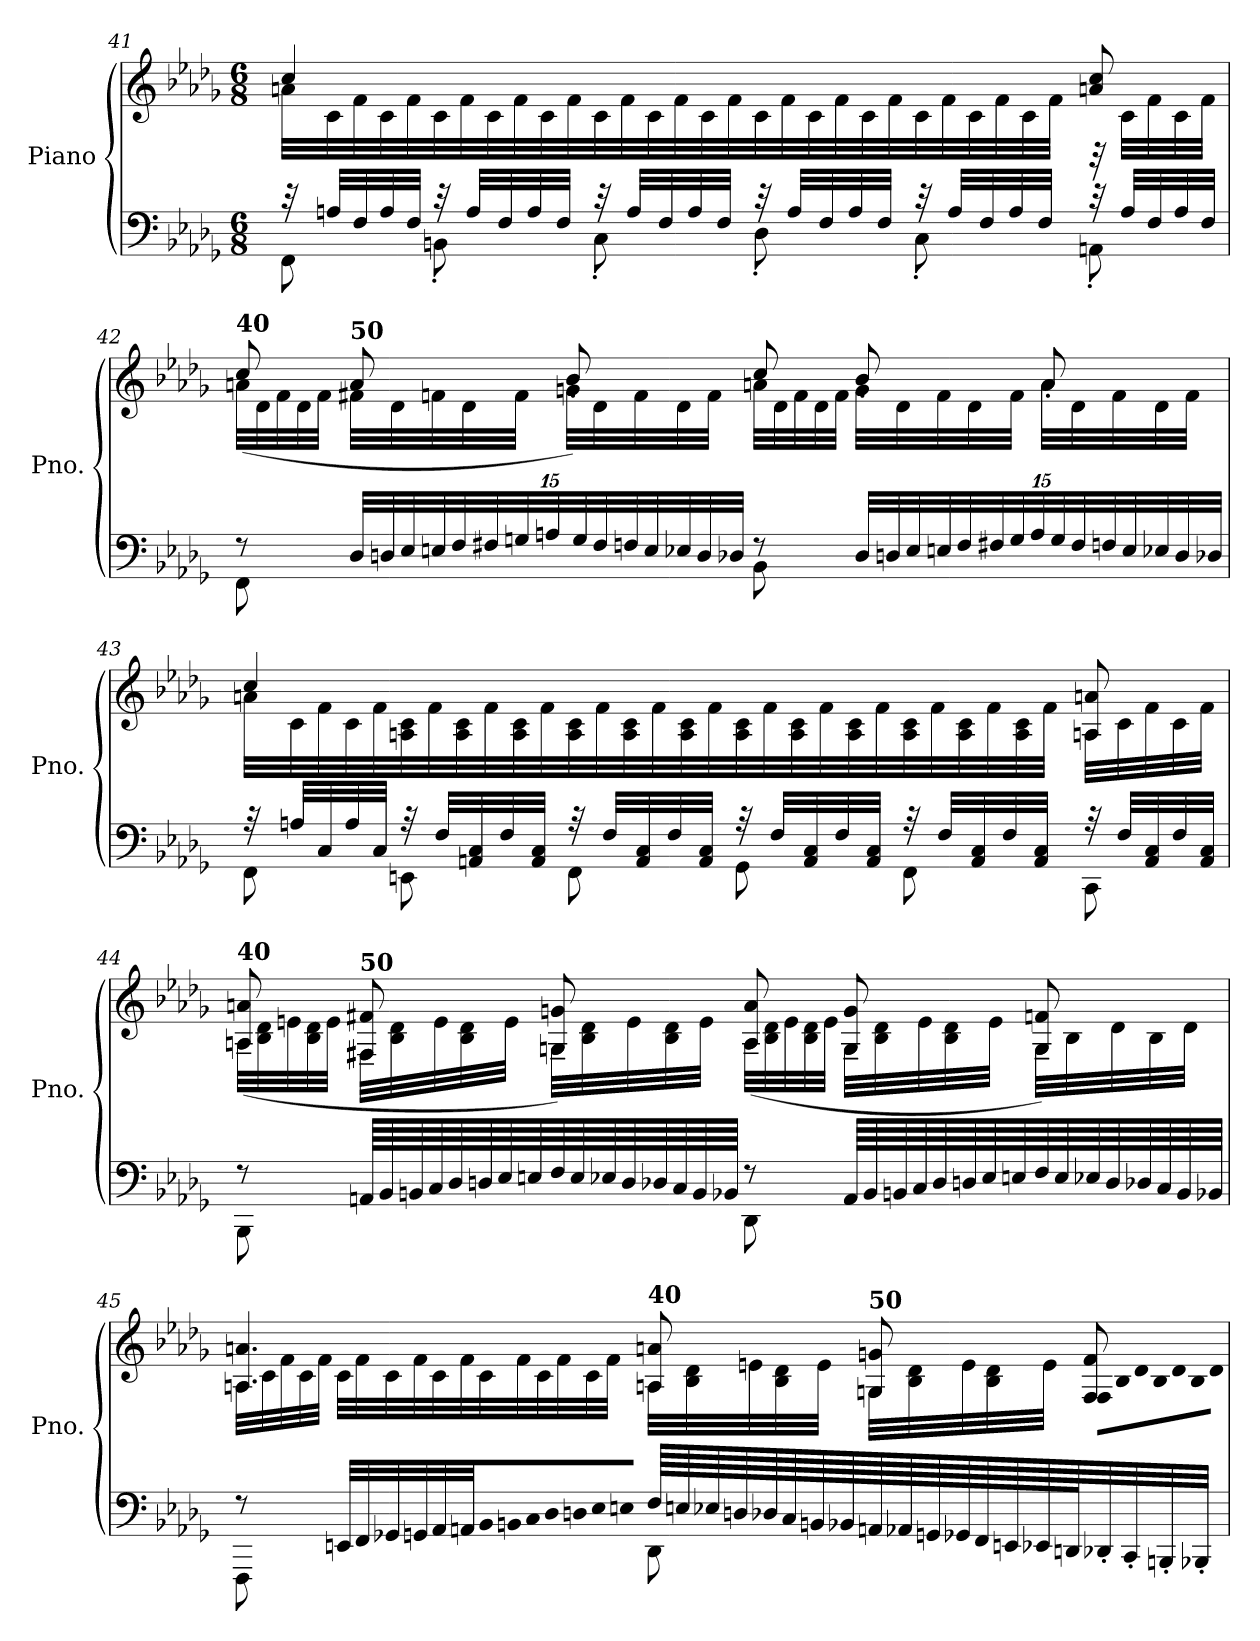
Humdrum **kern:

**kern	**kern
*part1	*part1
*staff2	*staff1
*I"Piano	*
*I'Pno.	*
!!LO:LB:g=z
*clefF4	*clefG2
*k[b-e-a-d-g-]	*k[b-e-a-d-g-]
*M6/8	*M6/8
*Xtuplet	*Xtuplet
=41	=41
*^	*^
40r	8FF\	40an\LLL	4cc/
40An/LLL	.	40c\	.
40F/	.	40f\	.
40A/	.	40c\	.
40F/JJJ	.	40f\	.
40r	8BBn'\	48c\	.
.	.	48f\	.
40A/LLL	.	.	.
.	.	48c\	.
40F/	.	.	.
.	.	48f\	.
40A/	.	.	.
.	.	48c\	.
40F/JJJ	.	.	.
.	.	48f\	.
40r	8C'\	48c\	4.ryy
.	.	48f\	.
40A/LLL	.	.	.
.	.	48c\	.
40F/	.	.	.
.	.	48f\	.
40A/	.	.	.
.	.	48c\	.
40F/JJJ	.	.	.
.	.	48f\	.
40r	8D-'\	48c\	.
.	.	48f\	.
40A/LLL	.	.	.
.	.	48c\	.
40F/	.	.	.
.	.	48f\	.
40A/	.	.	.
.	.	48c\	.
40F/JJJ	.	.	.
.	.	48f\	.
40r	8C'\	48c\	.
.	.	48f\	.
40A/LLL	.	.	.
.	.	48c\	.
40F/	.	.	.
.	.	48f\	.
40A/	.	.	.
.	.	48c\	.
40F/JJJ	.	.	.
.	.	48f\JJJ	.
40r	8AAn'\	40rBB	8an/ 8cc/
40A/LLL	.	40c\LLL	.
40F/	.	40f\	.
40A/	.	40c\	.
40F/JJJ	.	40f\JJJ	.
!!LO:PB:g=z	!!
=42	=42	=42	=42
!	!	!LO:TX:a:B:t=40	!
8r	8FF\	40an\LLL	(8cc'/
.	.	40d-\	.
.	.	40f\	.
.	.	40d-\	.
.	.	40f\JJJ	.
*tuplet	*	*	*
*Xbrackettup	*	*	*
!	!	!LO:TX:a:B:t=50	!
60D-/LLLL	4ryy	40f#X\LLL	8a'/
60Dn/	.	.	.
.	.	40d-\	.
60E-/	.	.	.
60En/	.	40fn\	.
60F/	.	.	.
.	.	40d-\	.
60F#X/	.	.	.
60Gn/	.	40f\JJJ	.
60An/	.	.	.
.	.	40gn\LLL	8b-'/)
60G/	.	.	.
60F#/	.	40d-\	.
60Fn/	.	.	.
.	.	40f\	.
60E/	.	.	.
60E-X/	.	40d-\	.
60D/	.	.	.
.	.	40f\JJJ	.
60D-X/JJJJ)	.	.	.
8r	8BB-\	40an\LLL	(8cc'/
.	.	40d-\	.
.	.	40f\	.
.	.	40d-\	.
.	.	40f\JJJ	.
60D-/LLLL	4ryy	40g\LLL	8b-'/
60Dn/	.	.	.
.	.	40d-\	.
60E-/	.	.	.
60En/	.	40f\	.
60F/	.	.	.
.	.	40d-\	.
60F#X/	.	.	.
60G/	.	40f\JJJ	.
60A/	.	.	.
.	.	(40a\LLL	8a'/
60G/	.	.	.
60F#/	.	40d-\	.
60Fn/	.	.	.
.	.	40f\	.
60E/	.	.	.
60E-X/	.	40d-\	.
60D/	.	.	.
.	.	40f\JJJ	.
60D-X/JJJJ	.	.	.
!!LO:LB:g=z	!!
=43	=43	=43	=43
*Xtuplet	*	*	*
40r	8FF\	40an\LLL	4cc/
40An/LLL	.	40c\	.
40C/	.	40f\	.
40A/	.	40c\	.
40C/JJJ	.	40f\	.
40r	8EEn\	48An\ 48c\	.
.	.	48f\	.
40F/LLL	.	.	.
.	.	48A\ 48c\	.
40AAn/ 40C/	.	.	.
.	.	48f\	.
40F/	.	.	.
.	.	48A\ 48c\	.
40AA/ 40C/JJJ	.	.	.
.	.	48f\	.
40r	8FF\	48A\ 48c\	4.ryy
.	.	48f\	.
40F/LLL	.	.	.
.	.	48A\ 48c\	.
40AA/ 40C/	.	.	.
.	.	48f\	.
40F/	.	.	.
.	.	48A\ 48c\	.
40AA/ 40C/JJJ	.	.	.
.	.	48f\	.
40r	8GG-\	48A\ 48c\	.
.	.	48f\	.
40F/LLL	.	.	.
.	.	48A\ 48c\	.
40AA/ 40C/	.	.	.
.	.	48f\	.
40F/	.	.	.
.	.	48A\ 48c\	.
40AA/ 40C/JJJ	.	.	.
.	.	48f\	.
40r	8FF\	48A\ 48c\	.
.	.	48f\	.
40F/LLL	.	.	.
.	.	48A\ 48c\	.
40AA/ 40C/	.	.	.
.	.	48f\	.
40F/	.	.	.
.	.	48A\ 48c\	.
40AA/ 40C/JJJ	.	.	.
.	.	48f\JJJ	.
40r	8CC\	40An\LLL	8A/ 8an/
40F/LLL	.	40c\	.
40AA/ 40C/	.	40f\	.
40F/	.	40c\	.
40AA/ 40C/JJJ	.	40f\JJJ	.
!!LO:LB:g=z	!!
=44	=44	=44	=44
!	!	!LO:TX:a:B:t=40	!
8r	8BBB-\	40An\LLL	(8A/~ 8an/~
.	.	40B-\ 40d-\	.
.	.	40en\	.
.	.	40B-\ 40d-\	.
.	.	40e\JJJ	.
!	!	!LO:TX:a:B:t=50	!
64AAn/LLLL	4ryy	40F#X\LLL	8F#/~ 8f#X/~
64BB-/	.	.	.
.	.	40B-\ 40d-\	.
64BBn/	.	.	.
64C/	.	.	.
.	.	40e\	.
64D-/	.	.	.
.	.	40B-\ 40d-\	.
64Dn/	.	.	.
64E-/	.	.	.
.	.	40e\JJJ	.
64En/	.	.	.
64F/	.	40Gn\LLL	8G/~ 8gn/~)
64E/	.	.	.
.	.	40B-\ 40d-\	.
64E-X/	.	.	.
64D/	.	.	.
.	.	40e\	.
64D-X/	.	.	.
.	.	40B-\ 40d-\	.
64C/	.	.	.
64BB/	.	.	.
.	.	40e\JJJ	.
64BB-X/JJJJ	.	.	.
8r	8DD-\	40A\LLL	(8A/~ 8a/~
.	.	40B-\ 40d-\	.
.	.	40e\	.
.	.	40B-\ 40d-\	.
.	.	40e\JJJ	.
64AA/LLLL	4ryy	40G\LLL	8G/~ 8g/~
64BB-/	.	.	.
.	.	40B-\ 40d-\	.
64BBn/	.	.	.
64C/	.	.	.
.	.	40e\	.
64D-/	.	.	.
.	.	40B-\ 40d-\	.
64Dn/	.	.	.
64E-/	.	.	.
.	.	40e\JJJ	.
64En/	.	.	.
64F/	.	40G\LLL	8G/~ 8fn/~)
64E/	.	.	.
.	.	40B-\	.
64E-X/	.	.	.
64D/	.	.	.
.	.	40d-\	.
64D-X/	.	.	.
.	.	40B-\	.
64C/	.	.	.
64BB/	.	.	.
.	.	40d-\JJJ	.
64BB-X/JJJJ	.	.	.
!!LO:LB:g=z	!!
=45	=45	=45	=45
8r	8FFF\	40An\LLL	4.A/ 4.an/
.	.	40c\	.
.	.	40f\	.
.	.	40c\	.
.	.	40f\JJJ	.
48EEn/LLL	4ryy	48c\LLL	.
48FF/	.	48f\	.
48GG-X/	.	48c\	.
48GGn/	.	48f\	.
48AA-/	.	48c\	.
48AAn/	.	48f\	.
!LO:N:vis=32	!	!	!
960%17BB-/	.	48c\	.
!LO:N:vis=32	!	!	!
960%17BBn/	.	.	.
.	.	48f\	.
!LO:N:vis=32	!	!	!
960%17C/	.	.	.
.	.	48c\	.
!LO:N:vis=32	!	!	!
960%17D-/	.	.	.
.	.	48f\	.
!LO:N:vis=32	!	!	!
960%17Dn/	.	.	.
.	.	48c\	.
!LO:N:vis=32	!	!	!
960%17E-/	.	.	.
.	.	48f\JJJ	.
!LO:N:vis=32	!	!	!
960%17En/JJJ	.	.	.
960ryy	.	.	.
!	!	!LO:TX:a:B:t=40	!
64F/LLLL	8DD-:\	40A\LLL	8An/ 8an/
64En/	.	.	.
.	.	40B-\ 40d-\	.
64E-X/	.	.	.
64Dn/	.	.	.
.	.	40en\	.
64D-X/	.	.	.
.	.	40B-\ 40d-\	.
64C/	.	.	.
64BBn/	.	.	.
.	.	40e\JJJ	.
64BB-X/	.	.	.
!	!	!LO:TX:a:B:t=50	!
64AAn/	4ryy	40Gn\LLL	8G/ 8gn/
64AA-X/	.	.	.
.	.	40B-\ 40d-\	.
64GGn/	.	.	.
64GG-X/	.	.	.
.	.	40e\	.
64FF/	.	.	.
.	.	40B-\ 40d-\	.
64EEn/	.	.	.
64EE-X/	.	.	.
.	.	40e\JJJ	.
64DDn/J	.	.	.
!	!	!LO:N:vis=32	!
32DD-X'/	.	960%17F\LLL	8F/ 8f/
!	!	!LO:N:vis=32	!
.	.	960%17B-\	.
32CC'/	.	.	.
!	!	!LO:N:vis=32	!
.	.	960%17d-\	.
!	!	!LO:N:vis=32	!
.	.	960%17B-\	.
32BBBn'/	.	.	.
!	!	!LO:N:vis=32	!
.	.	960%17d-\	.
!	!	!LO:N:vis=32	!
.	.	960%17B-\	.
32BBB-X'/JJJ	.	.	.
!	!	!LO:N:vis=32	!
.	.	960%17d-\JJJ	.
.	.	960ryy	.
*v	*v	*	*
*	*v	*v
=	=
*-	*-
